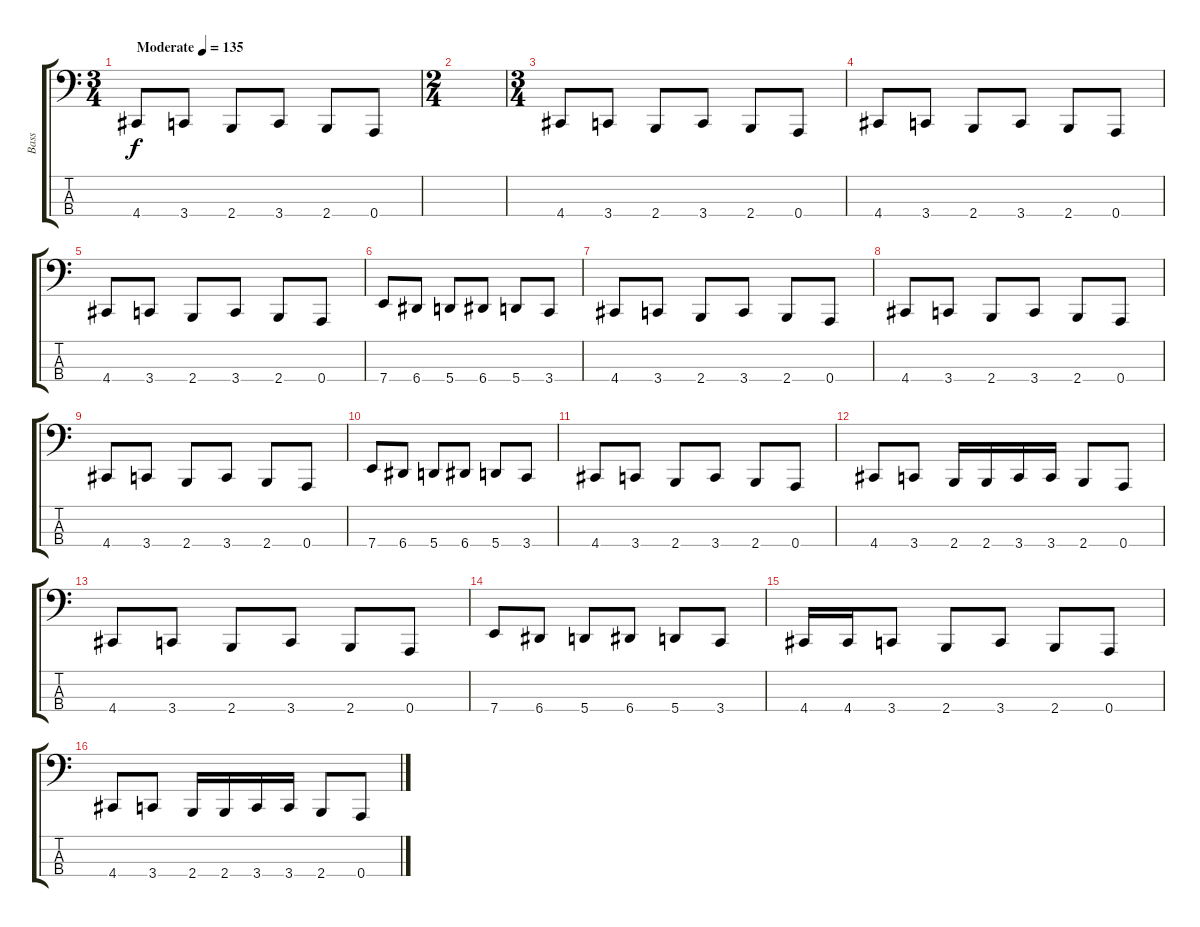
\track ("Bass" "Bass") {instrument electricbasspick}
\staff {score tabs}
\tuning (D2 A1 E1 A0) {hide}
\ts (3 4)
\tempo (135 "Moderate")
\clef f4
\ks c
4.4.8{dy f instrument electricbasspick} 3.4.8 2.4.8 3.4.8 2.4.8 0.4.8 |
\ts (2 4)
|
\ts (3 4)
4.4.8 3.4.8 2.4.8 3.4.8 2.4.8 0.4.8 |
4.4.8 3.4.8 2.4.8 3.4.8 2.4.8 0.4.8 |
4.4.8 3.4.8 2.4.8 3.4.8 2.4.8 0.4.8 |
7.4.8 6.4.8 5.4.8 6.4.8 5.4.8 3.4.8 |
4.4.8 3.4.8 2.4.8 3.4.8 2.4.8 0.4.8 |
4.4.8 3.4.8 2.4.8 3.4.8 2.4.8 0.4.8 |
4.4.8 3.4.8 2.4.8 3.4.8 2.4.8 0.4.8 |
7.4.8 6.4.8 5.4.8 6.4.8 5.4.8 3.4.8 |
4.4.8 3.4.8 2.4.8 3.4.8 2.4.8 0.4.8 |
4.4.8 3.4.8 2.4.16 2.4.16 3.4.16 3.4.16 2.4.8 0.4.8 |
4.4.8 3.4.8 2.4.8 3.4.8 2.4.8 0.4.8 |
7.4.8 6.4.8 5.4.8 6.4.8 5.4.8 3.4.8 |
4.4.16 4.4.16 3.4.8 2.4.8 3.4.8 2.4.8 0.4.8 |
4.4.8 3.4.8 2.4.16 2.4.16 3.4.16 3.4.16 2.4.8 0.4.8
